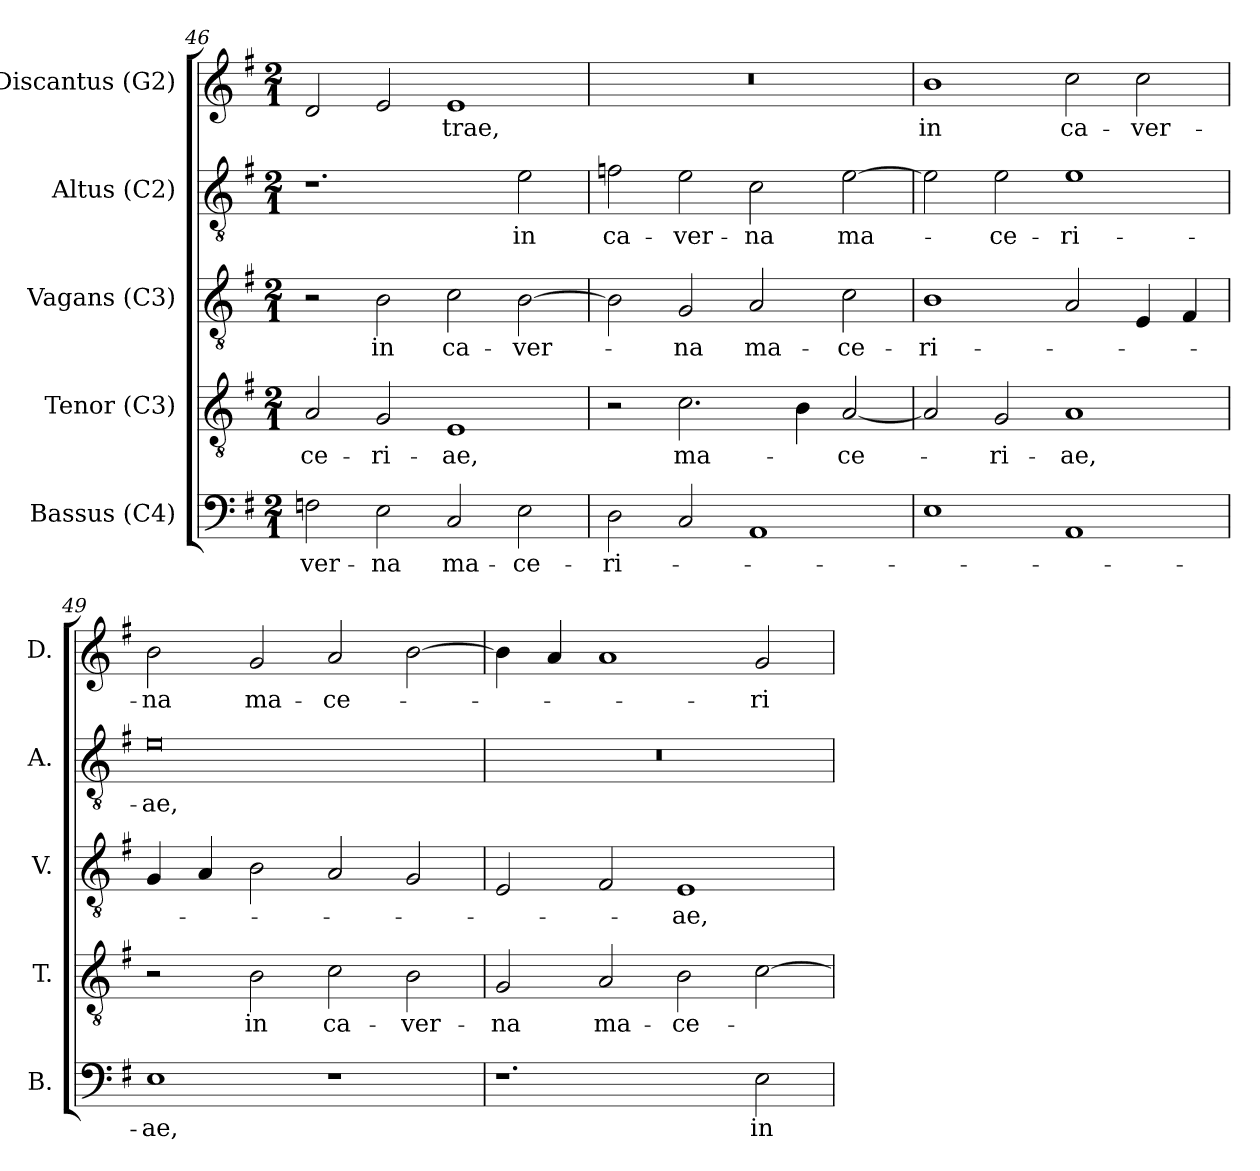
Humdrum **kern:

**kern	**text	**kern	**text	**kern	**text	**kern	**text	**kern	**text
*part5	*part5	*part4	*part4	*part3	*part3	*part2	*part2	*part1	*part1
*staff5	*staff5	*staff4	*staff4	*staff3	*staff3	*staff2	*staff2	*staff1	*staff1
*I"Bassus (C4)	*	*I"Tenor (C3)	*	*I"Vagans (C3)	*	*I"Altus (C2)	*	*I"Discantus (G2)	*
*I'B.	*	*I'T.	*	*I'V.	*	*I'A.	*	*I'D.	*
*clefF4	*	*clefGv2	*	*clefGv2	*	*clefGv2	*	*clefG2	*
*	*	*ITrd7c12	*	*ITrd7c12	*	*ITrd7c12	*	*	*
*k[f#]	*	*k[f#]	*	*k[f#]	*	*k[f#]	*	*k[f#]	*
*G:	*	*G:	*	*G:	*	*G:	*	*G:	*
*M2/1	*	*M2/1	*	*M2/1	*	*M2/1	*	*M2/1	*
=46	=46	=46	=46	=46	=46	=46	=46	=46	=46
!	!LO:LY:b:color=#000000	!	!	!	!	!	!	!	!
!	!	!	!LO:LY:b:color=#000000	!	!	!	!	!	!
2Fni\	-ver-	2AAi/	-ce-	2r	.	1.r	.	2di/	.
!	!LO:LY:b:color=#000000	!	!	!	!	!	!	!	!
!	!	!	!LO:LY:b:color=#000000	!	!	!	!	!	!
!	!	!	!	!	!LO:LY:b:color=#000000	!	!	!	!
2Ei\	-na	2GGi/	-ri-	2BBi\	in	.	.	2ei/	.
!	!LO:LY:b:color=#000000	!	!	!	!	!	!	!	!
!	!	!	!LO:LY:b:color=#000000	!	!	!	!	!	!
!	!	!	!	!	!LO:LY:b:color=#000000	!	!	!	!
!	!	!	!	!	!	!	!	!	!LO:LY:b:color=#000000
2Ci/	ma-	1EEi	-ae,	2Ci\	ca-	.	.	1ei	-trae,
!	!LO:LY:b:color=#000000	!	!	!	!	!	!	!	!
!	!	!	!	!	!LO:LY:b:color=#000000	!	!	!	!
!	!	!	!	!	!	!	!LO:LY:b:color=#000000	!	!
2Ei\	-ce-	.	.	[2BBi\	-ver-	2Ei\	in	.	.
!!LO:LB:g=z
=47	=47	=47	=47	=47	=47	=47	=47	=47	=47
!	!LO:LY:b:color=#000000	!	!	!	!	!	!	!	!
!	!	!	!	!	!	!	!LO:LY:b:color=#000000	!LO:N:vis=1	!
2Di\	-ri-	2r	.	2BBi\]	.	2Fni\	ca-	0r	.
!	!	!	!LO:LY:b:color=#000000	!	!	!	!	!	!
!	!	!	!	!	!LO:LY:b:color=#000000	!	!	!	!
!	!	!	!	!	!	!	!LO:LY:b:color=#000000	!	!
2Ci/	.	2.Ci\	ma-	2GGi/	-na	2Ei\	-ver-	.	.
!	!	!	!	!	!LO:LY:b:color=#000000	!	!	!	!
!	!	!	!	!	!	!	!LO:LY:b:color=#000000	!	!
1AAi	.	.	.	2AAi/	ma-	2Ci\	-na	.	.
.	.	4BBi\	.	.	.	.	.	.	.
!	!	!	!LO:LY:b:color=#000000	!	!	!	!	!	!
!	!	!	!	!	!LO:LY:b:color=#000000	!	!	!	!
!	!	!	!	!	!	!	!LO:LY:b:color=#000000	!	!
.	.	[2AAi/	-ce-	2Ci\	-ce-	[2Ei\	ma-	.	.
=48	=48	=48	=48	=48	=48	=48	=48	=48	=48
!	!	!	!	!	!LO:LY:b:color=#000000	!	!	!	!
!	!	!	!	!	!	!	!	!	!LO:LY:b:color=#000000
1Ei	.	2AAi/]	.	1BBi	-ri-	2Ei\]	.	1bi	in
!	!	!	!LO:LY:b:color=#000000	!	!	!	!	!	!
!	!	!	!	!	!	!	!LO:LY:b:color=#000000	!	!
.	.	2GGi/	-ri-	.	.	2Ei\	-ce-	.	.
!	!	!	!LO:LY:b:color=#000000	!	!	!	!	!	!
!	!	!	!	!	!	!	!LO:LY:b:color=#000000	!	!
!	!	!	!	!	!	!	!	!	!LO:LY:b:color=#000000
1AAi	.	1AAi	-ae,	2AAi/	.	1Ei	-ri-	2cci\	ca-
!	!	!	!	!	!	!	!	!	!LO:LY:b:color=#000000
.	.	.	.	4EEi/	.	.	.	2cci\	-ver-
.	.	.	.	4FF#i/	.	.	.	.	.
=49	=49	=49	=49	=49	=49	=49	=49	=49	=49
!	!LO:LY:b:color=#000000	!	!	!	!	!	!	!	!
!	!	!	!	!	!	!	!LO:LY:b:color=#000000	!	!
!	!	!	!	!	!	!	!	!	!LO:LY:b:color=#000000
1Ei	-ae,	2r	.	4GGi/	.	0Ei	-ae,	2bi\	-na
.	.	.	.	4AAi/	.	.	.	.	.
!	!	!	!LO:LY:b:color=#000000	!	!	!	!	!	!
!	!	!	!	!	!	!	!	!	!LO:LY:b:color=#000000
.	.	2BBi\	in	2BBi\	.	.	.	2gi/	ma-
!	!	!	!LO:LY:b:color=#000000	!	!	!	!	!	!
!	!	!	!	!	!	!	!	!	!LO:LY:b:color=#000000
1r	.	2Ci\	ca-	2AAi/	.	.	.	2ai/	-ce-
!	!	!	!LO:LY:b:color=#000000	!	!	!	!	!	!
.	.	2BBi\	-ver-	2GGi/	.	.	.	[2bi\	.
=50	=50	=50	=50	=50	=50	=50	=50	=50	=50
!	!	!	!LO:LY:b:color=#000000	!	!	!LO:N:vis=1	!	!	!
1.r	.	2GGi/	-na	2EEi/	.	0r	.	4bi\]	.
.	.	.	.	.	.	.	.	4ai/	.
!	!	!	!LO:LY:b:color=#000000	!	!	!	!	!	!
.	.	2AAi/	ma-	2FF#i/	.	.	.	1ai	.
!	!	!	!LO:LY:b:color=#000000	!	!	!	!	!	!
!	!	!	!	!	!LO:LY:b:color=#000000	!	!	!	!
.	.	2BBi\	-ce-	1EEi	-ae,	.	.	.	.
!	!LO:LY:b:color=#000000	!	!	!	!	!	!	!	!
!	!	!	!	!	!	!	!	!	!LO:LY:b:color=#000000
2Ei\	in	[2Ci\	.	.	.	.	.	2gi/	-ri-
=	=	=	=	=	=	=	=	=	=
*-	*-	*-	*-	*-	*-	*-	*-	*-	*-
